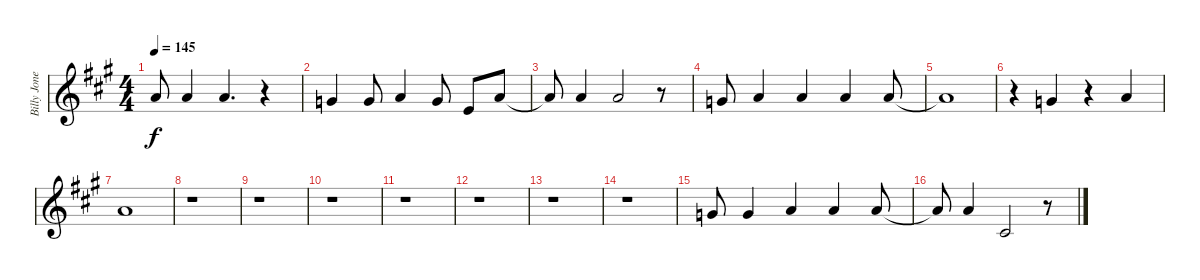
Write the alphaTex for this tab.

\track ("Billy Jones Vocals" "Billy Jone") {instrument flute}
\staff {score}
\tuning (E4 B3 G3 D3 A2 E2) {hide}
\ts (4 4)
\tempo 145
\clef g2
\ks a
5.1{t}.8{dy f} 5.1.4 5.1.4{d} r.4 |
3.1.4 3.1.8 5.1.4 3.1.8 0.1.8 5.1.8 |
5.1{t}.8 5.1.4 5.1.2 r.8 |
3.1.8 5.1.4 5.1.4 5.1.4 5.1.8 |
5.1{t}.1 |
r.4 3.1.4 r.4 5.1.4 |
5.1.1 |
r.1 |
r.1 |
r.1 |
r.1 |
r.1 |
r.1 |
r.1 |
3.1.8 3.1.4 5.1.4 5.1.4 5.1.8 |
5.1{t}.8 5.1.4 2.2.2 r.8
